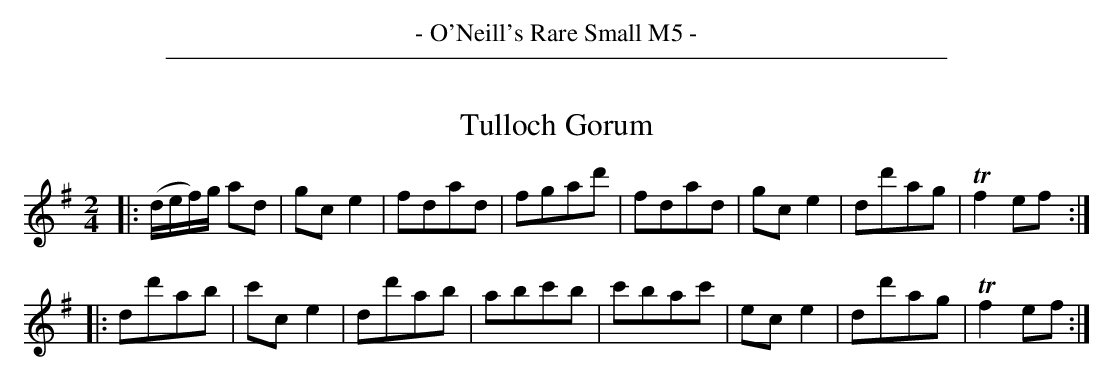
X:1
T: Tulloch Gorum
M: 2/4
L: 1/8
K: Dmix
|:\
(d/e/f/)g/ ad | gc e2 | fdad | fgad' |\
fdad | gce2 | dd'ag | Tf2ef :|
|:\
dd'ab | c'ce2 | dd'ab | abc'b |\
c'bac'| ec e2 | dd'ag | Tf2ef :|
